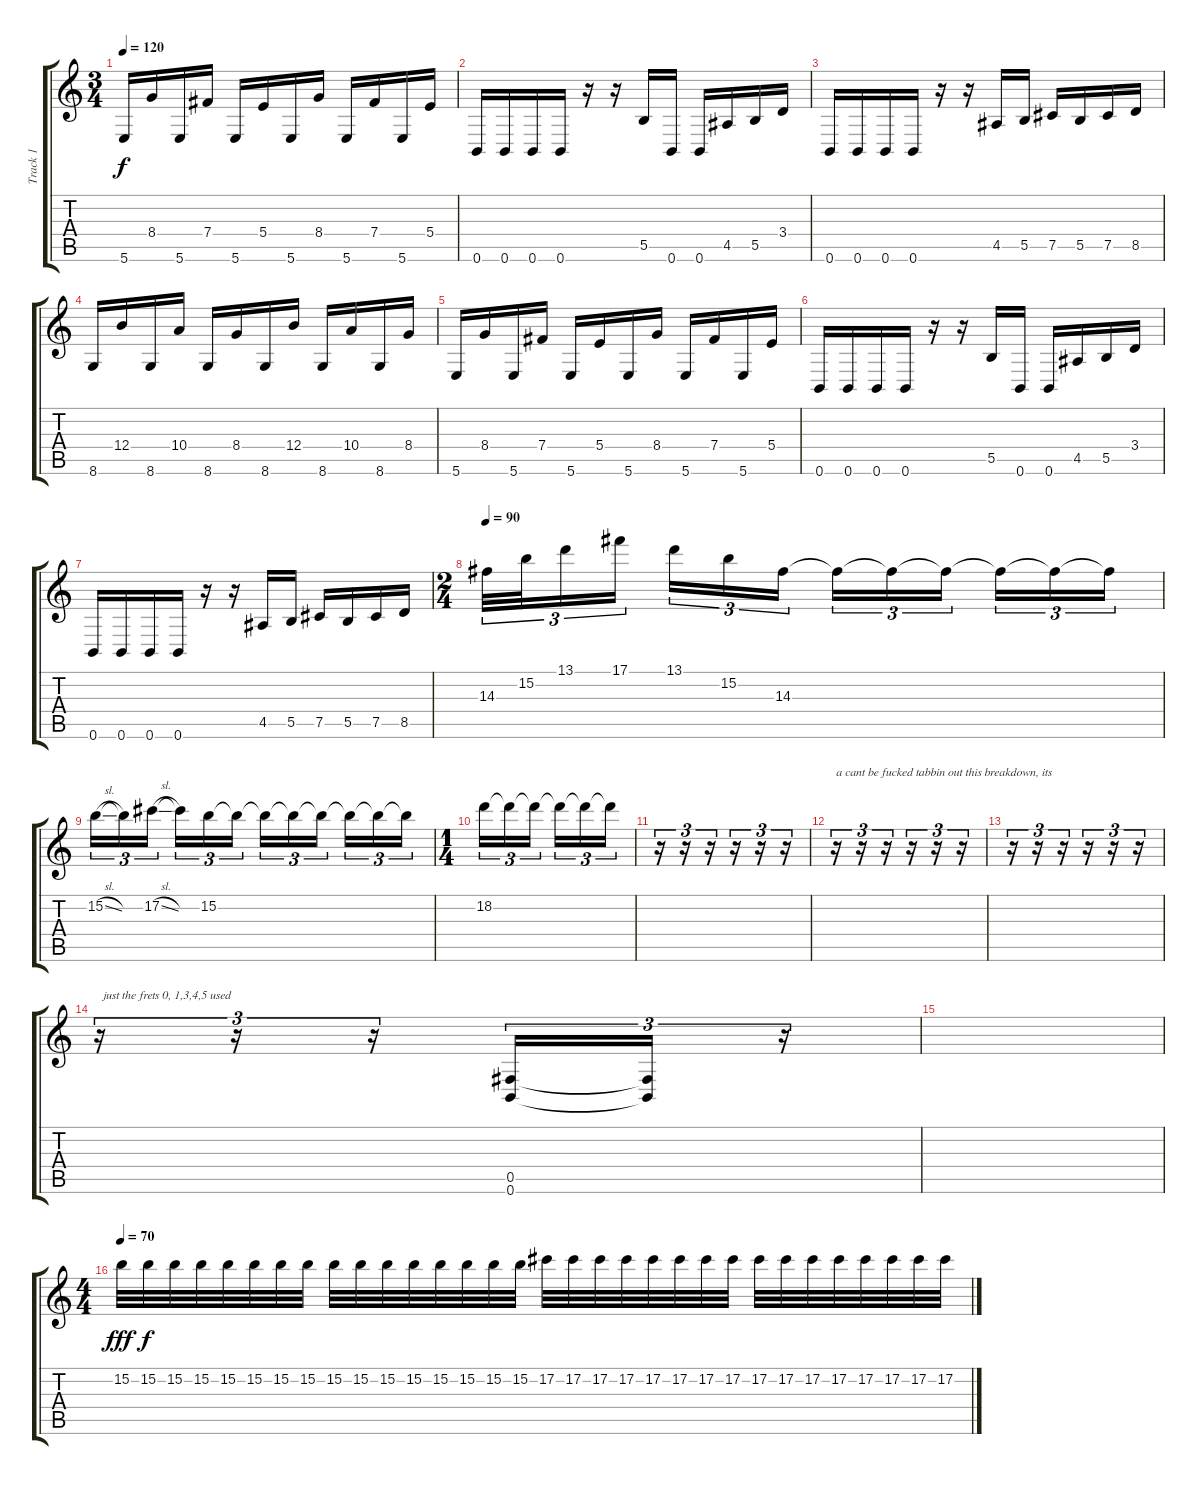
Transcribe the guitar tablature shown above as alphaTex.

\track ("Track 1" "Track 1") {instrument distortionguitar}
\staff {score tabs}
\tuning (Db4 Ab3 E3 B2 Gb2 B1) {hide}
\ts (3 4)
\tempo 120
\clef g2
\ks c
5.6.16{dy f} 8.4.16 5.6.16 7.4.16 5.6.16 5.4.16 5.6.16 8.4.16 5.6.16 7.4.16 5.6.16 5.4.16 |
0.6.16 0.6.16 0.6.16 0.6.16 r.16 r.16 5.5.16 0.6.16 0.6.16 4.5.16 5.5.16 3.4.16 |
0.6.16 0.6.16 0.6.16 0.6.16 r.16 r.16 4.5.16 5.5.16 7.5.16 5.5.16 7.5.16 8.5.16 |
8.6.16 12.4.16 8.6.16 10.4.16 8.6.16 8.4.16 8.6.16 12.4.16 8.6.16 10.4.16 8.6.16 8.4.16 |
5.6.16 8.4.16 5.6.16 7.4.16 5.6.16 5.4.16 5.6.16 8.4.16 5.6.16 7.4.16 5.6.16 5.4.16 |
0.6.16 0.6.16 0.6.16 0.6.16 r.16 r.16 5.5.16 0.6.16 0.6.16 4.5.16 5.5.16 3.4.16 |
0.6.16 0.6.16 0.6.16 0.6.16 r.16 r.16 4.5.16 5.5.16 7.5.16 5.5.16 7.5.16 8.5.16 |
\ts (2 4)
\tempo 90
14.3.32{tu (3 2)} 15.2.32{tu (3 2)} 13.1.16{tu (3 2)} 17.1.16{tu (3 2) beam splitsecondary} 13.1.16{tu (3 2)} 15.2.16{tu (3 2)} 14.3.16{tu (3 2)} 14.3{t}.16{tu (3 2)} 14.3{t}.16{tu (3 2)} 14.3{t}.16{tu (3 2) beam splitsecondary} 14.3{t}.16{tu (3 2)} 14.3{t}.16{tu (3 2)} 14.3{t}.16{tu (3 2)} |
15.2{sl}.16{tu (3 2)} 15.2{t}.16{tu (3 2)} 17.2{sl}.16{tu (3 2) beam splitsecondary} 17.2{t}.16{tu (3 2)} 15.2.16{tu (3 2)} 15.2{t}.16{tu (3 2)} 15.2{t}.16{tu (3 2)} 15.2{t}.16{tu (3 2)} 15.2{t}.16{tu (3 2) beam splitsecondary} 15.2{t}.16{tu (3 2)} 15.2{t}.16{tu (3 2)} 15.2{t}.16{tu (3 2)} |
\ts (1 4)
18.2.16{tu (3 2)} 18.2{t}.16{tu (3 2)} 18.2{t}.16{tu (3 2) beam splitsecondary} 18.2{t}.16{tu (3 2)} 18.2{t}.16{tu (3 2)} 18.2{t}.16{tu (3 2)} |
r.16{tu (3 2)} r.16{tu (3 2)} r.16{tu (3 2)} r.16{tu (3 2)} r.16{tu (3 2)} r.16{tu (3 2)} |
r.16{tu (3 2) txt "a cant be fucked tabbin out this breakdown, its "} r.16{tu (3 2)} r.16{tu (3 2)} r.16{tu (3 2)} r.16{tu (3 2)} r.16{tu (3 2)} |
r.16{tu (3 2)} r.16{tu (3 2)} r.16{tu (3 2)} r.16{tu (3 2)} r.16{tu (3 2)} r.16{tu (3 2)} |
r.16{tu (3 2) txt " just the frets 0, 1,3,4,5 used"} r.16{tu (3 2)} r.16{tu (3 2)} (0.5 0.6).16{tu (3 2)} (0.5{t} 0.6{t}).16{tu (3 2)} r.16{tu (3 2)} |
|
\ts (4 4)
\tempo 70
15.2.32{dy fff} 15.2.32{dy f} 15.2.32 15.2.32 15.2.32 15.2.32 15.2.32 15.2.32 15.2.32 15.2.32 15.2.32 15.2.32 15.2.32 15.2.32 15.2.32 15.2.32 17.2.32 17.2.32 17.2.32 17.2.32 17.2.32 17.2.32 17.2.32 17.2.32 17.2.32 17.2.32 17.2.32 17.2.32 17.2.32 17.2.32 17.2.32 17.2.32
